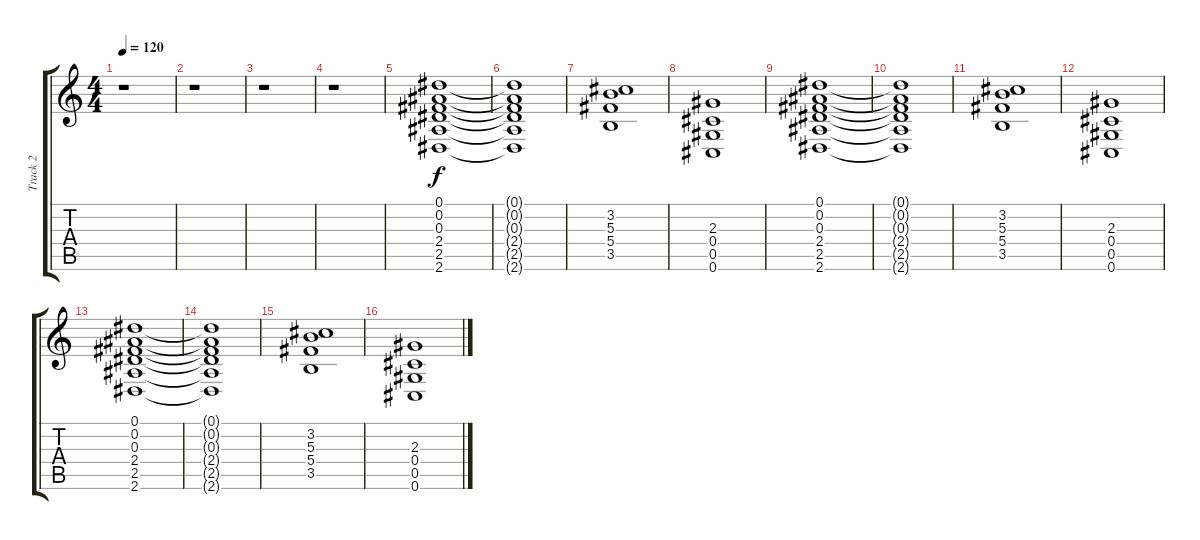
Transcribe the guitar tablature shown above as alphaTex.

\track ("Track 2" "Track 2") {instrument distortionguitar}
\staff {score tabs}
\tuning (Eb4 Bb3 Gb3 Db3 Ab2 Db2) {hide}
\ts (4 4)
\tempo 120
\clef g2
\ks c
r.1{dy f instrument distortionguitar} |
r.1 |
r.1 |
r.1 |
(0.1 0.2 0.3 2.4 2.5 2.6).1 |
(0.1{t} 0.2{t} 0.3{t} 2.4{t} 2.5{t} 2.6{t}).1 |
(3.2 5.3 5.4 3.5).1 |
(2.3 0.4 0.5 0.6).1 |
(0.1 0.2 0.3 2.4 2.5 2.6).1 |
(0.1{t} 0.2{t} 0.3{t} 2.4{t} 2.5{t} 2.6{t}).1 |
(3.2 5.3 5.4 3.5).1 |
(2.3 0.4 0.5 0.6).1 |
(0.1 0.2 0.3 2.4 2.5 2.6).1 |
(0.1{t} 0.2{t} 0.3{t} 2.4{t} 2.5{t} 2.6{t}).1 |
(3.2 5.3 5.4 3.5).1 |
(2.3 0.4 0.5 0.6).1
